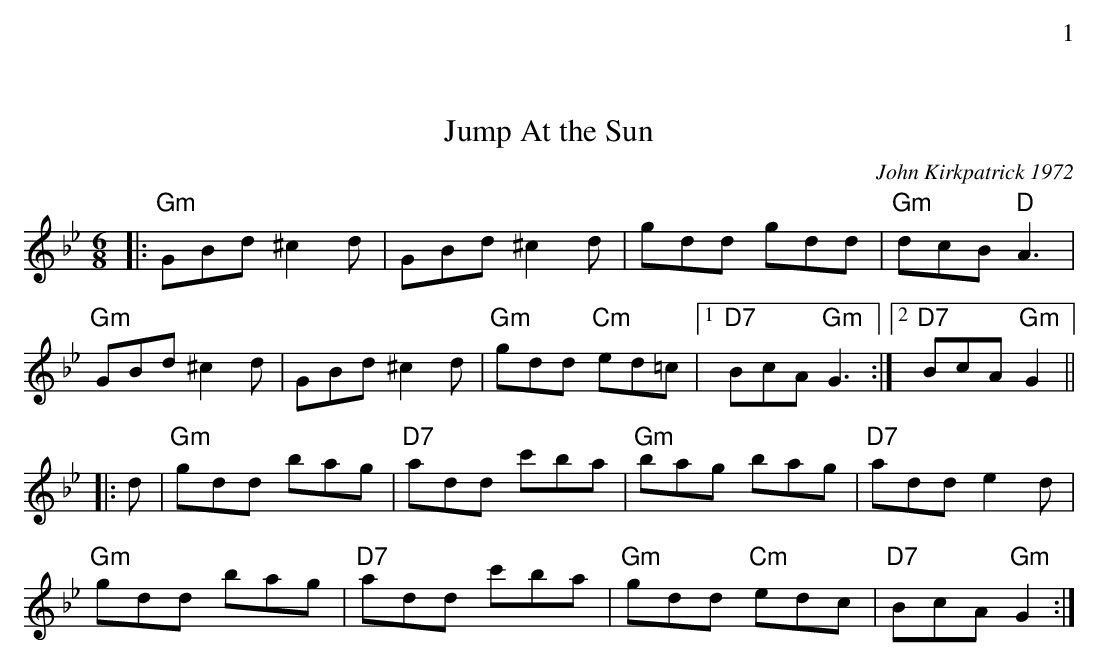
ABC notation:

X:1
%%begintext right
%%1
%%endtext
T: Jump At the Sun
C: John Kirkpatrick 1972
M: 6/8
K: Gm
|:"Gm"GBd ^c2d| GBd ^c2d| gdd gdd| "Gm"dcB "D"A3|
"Gm"GBd ^c2d| GBd ^c2d| "Gm"gdd "Cm"ed=c|1"D7"BcA "Gm"G3:|2"D7"BcA "Gm"G2||
|:d| "Gm"gdd bag| "D7"add c'ba| "Gm"bag bag| "D7"add e2d|
   "Gm"gdd bag| "D7"add c'ba| "Gm"gdd "Cm"edc| "D7"BcA "Gm"G2:|
